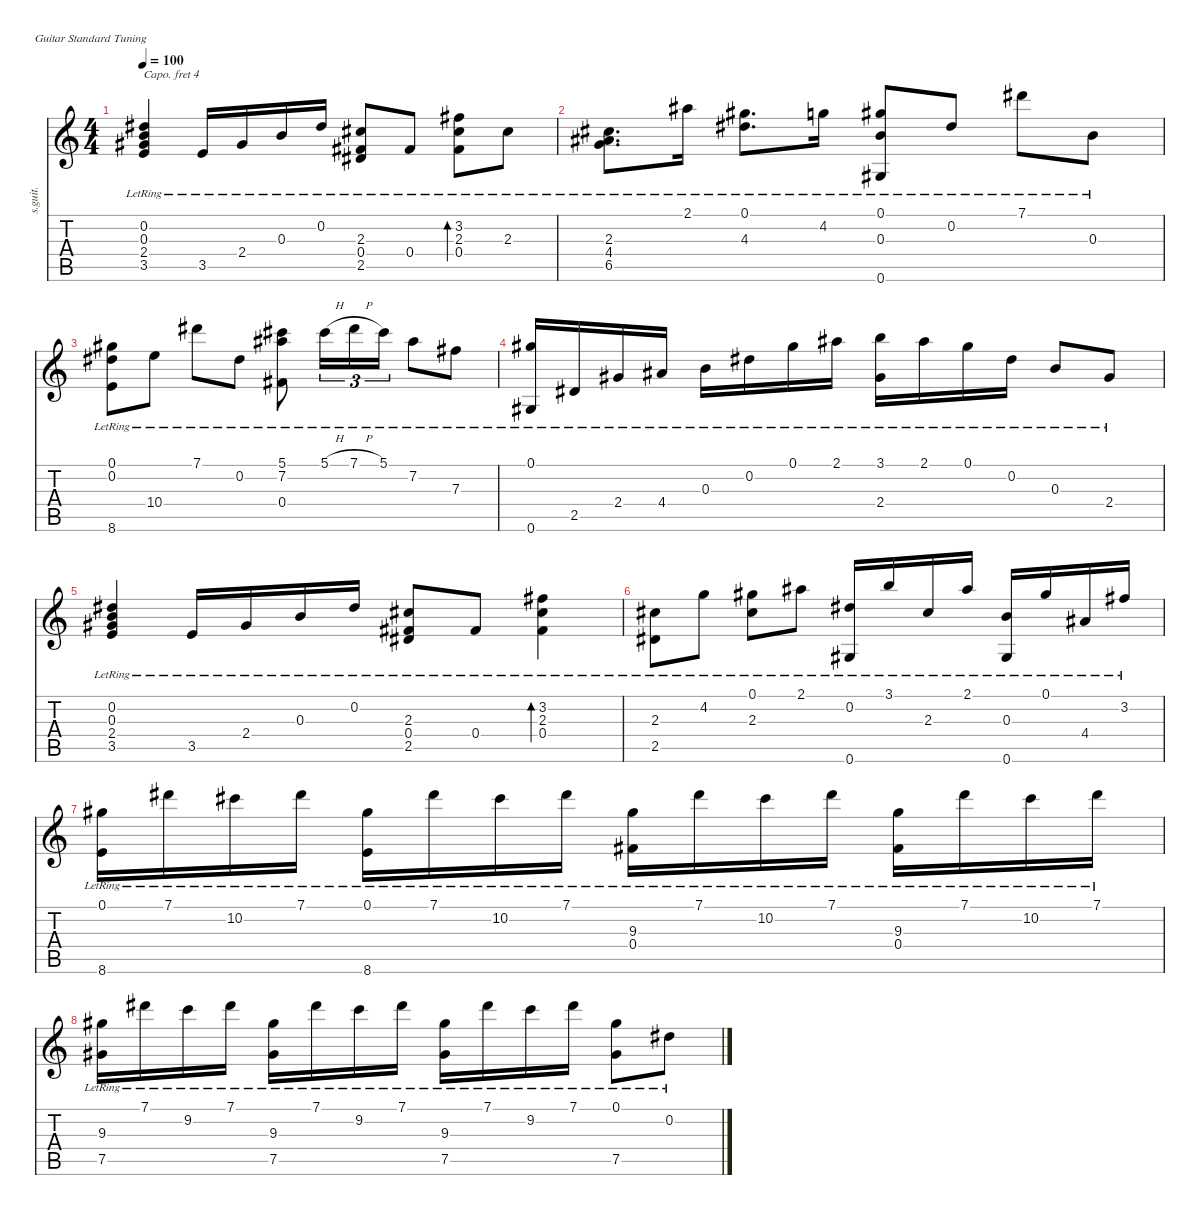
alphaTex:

\defaultSystemsLayout 4
\hideDynamics
\bracketExtendMode nobrackets
\track ("Guitar" "s.guit.") {instrument acousticguitarsteel}
\staff {score tabs}
\capo 4
\tuning (E4 B3 G3 D3 A2 E2)
\ts (4 4)
\tempo 100
\clef g2
\ks c
(0.2{lr acc #} 0.3{lr} 2.4{lr acc #} 3.5{lr}).4{dy f beam Up} 3.5{lr}.16{beam Up} 2.4{lr acc #}.16{beam Up} 0.3{lr}.16{beam Up} 0.2{lr acc #}.16{beam Up} (2.3{lr acc #} 0.4{lr acc #} 2.5{lr acc #}).8{beam Up} 0.4{lr acc #}.8{beam Up} (3.2{lr acc #} 2.3{lr acc #} 0.4{lr acc #}).8{bd 120 beam Down} 2.3{lr acc #}.8{beam Down} |
(2.3{lr acc #} 4.4{lr acc #} 6.5{lr}).8{d beam Down} 2.1{lr acc #}.16{beam Down} (0.1{lr acc #} 4.3{lr acc #}).8{d beam Down} 4.2{lr}.16{beam Down} (0.1{lr acc #} 0.3{lr} 0.6{lr acc #}).8{beam Up} 0.2{lr acc #}.8{beam Up} 7.1{lr acc #}.8{beam Down} 0.3{lr}.8{beam Down} |
(0.1{lr acc #} 0.2{lr acc #} 8.6{lr}).8{beam Down} 10.4{lr}.8{beam Down} 7.1{lr acc #}.8{beam Down} 0.2{lr acc #}.8{beam Down} (5.1{lr acc #} 7.2{lr acc #} 0.4{lr acc #}).8{beam Down} 5.1{h lr acc #}.16{tu (3 2) beam Down} 7.1{h lr acc #}.16{tu (3 2) beam Down} 5.1{lr acc #}.16{tu (3 2) beam Down} 7.2{lr acc #}.8{beam Down} 7.3{lr acc #}.8{beam Down} |
(0.1{lr acc #} 0.6{lr acc #}).16{beam Up} 2.5{lr acc #}.16{beam Up} 2.4{lr acc #}.16{beam Up} 4.4{lr acc #}.16{beam Up} 0.3{lr}.16{beam Down} 0.2{lr acc #}.16{beam Down} 0.1{lr acc #}.16{beam Down} 2.1{lr acc #}.16{beam Down} (3.1{lr} 2.4{lr acc #}).16{beam Down} 2.1{lr acc #}.16{beam Down} 0.1{lr acc #}.16{beam Down} 0.2{lr acc #}.16{beam Down} 0.3{lr}.8{beam Up} 2.4{lr acc #}.8{beam Up} |
(0.2{lr acc #} 0.3{lr} 2.4{lr acc #} 3.5{lr}).4{beam Up} 3.5{lr}.16{beam Up} 2.4{lr acc #}.16{beam Up} 0.3{lr}.16{beam Up} 0.2{lr acc #}.16{beam Up} (2.3{lr acc #} 0.4{lr acc #} 2.5{lr acc #}).8{beam Up} 0.4{lr acc #}.8{beam Up} (3.2{lr acc #} 2.3{lr acc #} 0.4{lr acc #}).4{bd 120 beam Down} |
(2.3{lr acc #} 2.5{lr acc #}).8{beam Down} 4.2{lr}.8{beam Down} (0.1{lr acc #} 2.3{lr acc #}).8{beam Down} 2.1{lr acc #}.8{beam Down} (0.2{lr acc #} 0.6{lr acc #}).16{beam Up} 3.1{lr}.16{beam Up} 2.3{lr acc #}.16{beam Up} 2.1{lr acc #}.16{beam Up} (0.3{lr} 0.6{lr acc #}).16{beam Up} 0.1{lr acc #}.16{beam Up} 4.4{lr acc #}.16{beam Up} 3.2{lr acc #}.16{beam Up} |
(0.1{lr acc #} 8.6{lr}).16{beam Down} 7.1{lr acc #}.16{beam Down} 10.2{lr acc #}.16{beam Down} 7.1{lr acc #}.16{beam Down} (0.1{lr acc #} 8.6{lr}).16{beam Down} 7.1{lr acc #}.16{beam Down} 10.2{lr acc #}.16{beam Down} 7.1{lr acc #}.16{beam Down} (9.3{lr acc #} 0.4{lr acc #}).16{beam Down} 7.1{lr acc #}.16{beam Down} 10.2{lr acc #}.16{beam Down} 7.1{lr acc #}.16{beam Down} (9.3{lr acc #} 0.4{lr acc #}).16{beam Down} 7.1{lr acc #}.16{beam Down} 10.2{lr acc #}.16{beam Down} 7.1{lr acc #}.16{beam Down} |
(9.3{lr acc #} 7.5{lr acc #}).16{beam Down} 7.1{lr acc #}.16{beam Down} 9.2{lr}.16{beam Down} 7.1{lr acc #}.16{beam Down} (9.3{lr acc #} 7.5{lr acc #}).16{beam Down} 7.1{lr acc #}.16{beam Down} 9.2{lr}.16{beam Down} 7.1{lr acc #}.16{beam Down} (9.3{lr acc #} 7.5{lr acc #}).16{beam Down} 7.1{lr acc #}.16{beam Down} 9.2{lr}.16{beam Down} 7.1{lr acc #}.16{beam Down} (0.1{lr acc #} 7.5{lr acc #}).8{beam Down} 0.2{lr acc #}.8{beam Down}
